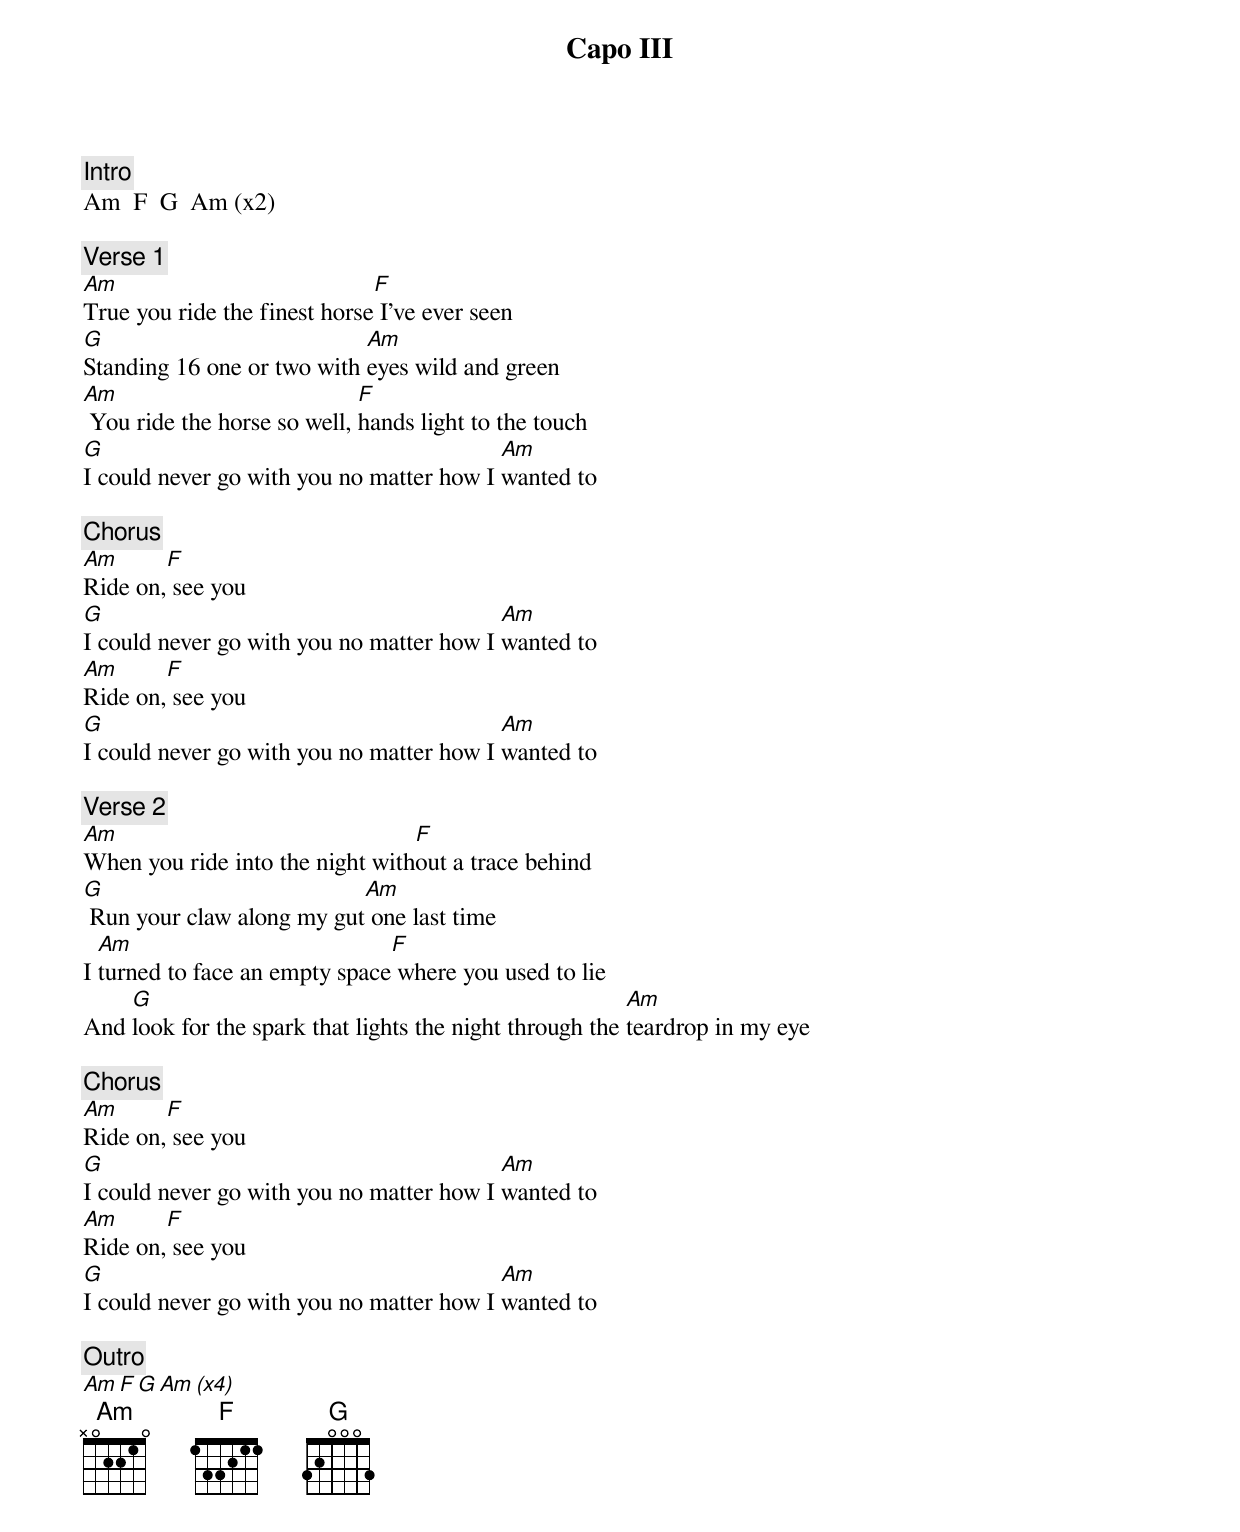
Capo III

[Intro]
Am  F  G  Am (x2)

[Verse 1]
Am                            F
True you ride the finest horse I've ever seen
G                           Am
Standing 16 one or two with eyes wild and green
Am                           F
 You ride the horse so well, hands light to the touch
G                                         Am
I could never go with you no matter how I wanted to

[Chorus]
Am      F
Ride on, see you
G                                         Am
I could never go with you no matter how I wanted to
Am      F
Ride on, see you
G                                         Am
I could never go with you no matter how I wanted to

[Verse 2]
Am                               F
When you ride into the night without a trace behind
G                          Am
 Run your claw along my gut one last time
  Am                           F
I turned to face an empty space where you used to lie
    G                                                    Am
And look for the spark that lights the night through the teardrop in my eye

[Chorus]
Am      F
Ride on, see you
G                                         Am
I could never go with you no matter how I wanted to
Am      F
Ride on, see you
G                                         Am
I could never go with you no matter how I wanted to

[Outro]
Am  F  G  Am (x4)
